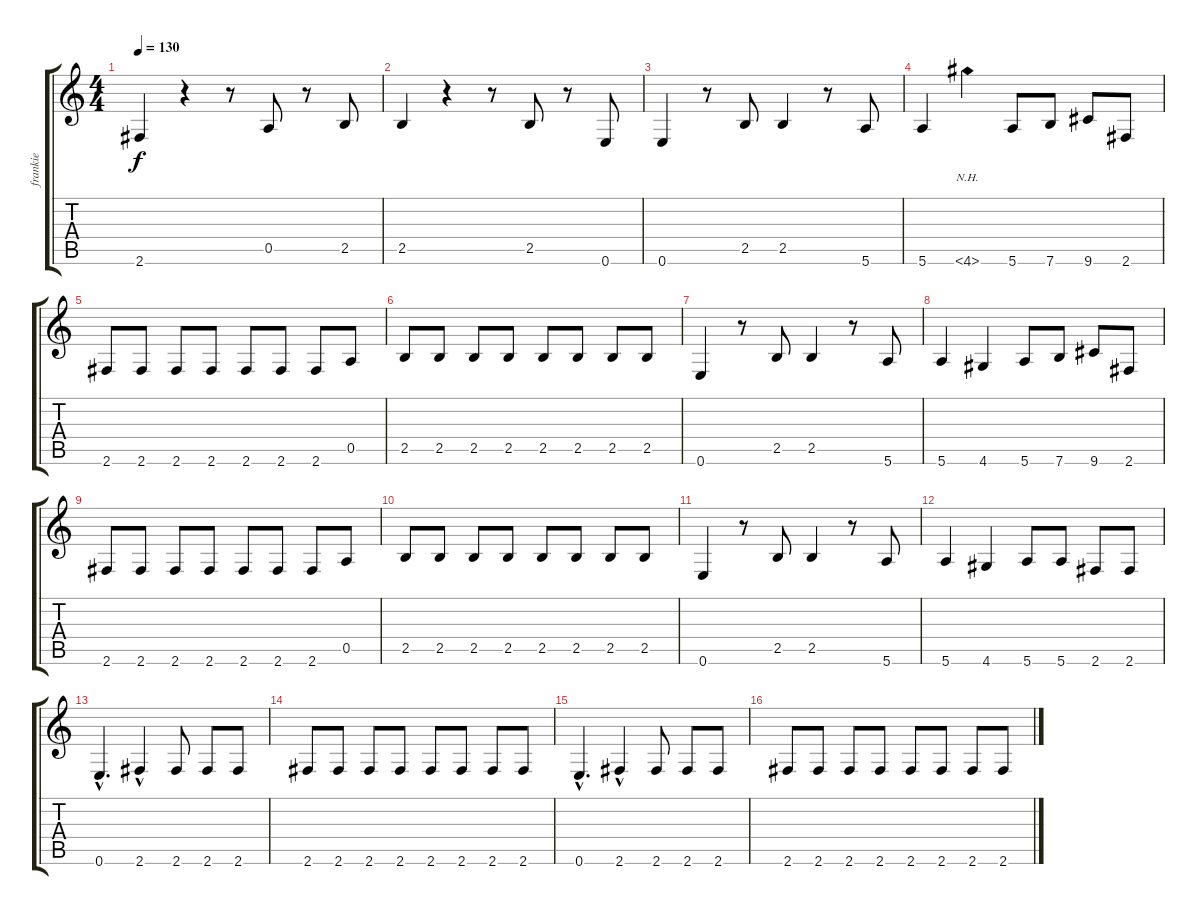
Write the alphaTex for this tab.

\track ("frankie" "frankie") {instrument electricbasspick}
\staff {score tabs}
\tuning (E4 B3 G3 D3 A2 E2) {hide}
\ts (4 4)
\tempo 130
\clef g2
\ks c
2.6.4{dy f} r.4 r.8 0.5.8 r.8 2.5.8 |
2.5.4 r.4 r.8 2.5.8 r.8 0.6.8 |
0.6.4 r.8 2.5.8 2.5.4 r.8 5.6.8 |
5.6.4 4.6{nh}.4 5.6.8 7.6.8 9.6.8 2.6.8 |
2.6.8 2.6.8 2.6.8 2.6.8 2.6.8 2.6.8 2.6.8 0.5.8 |
2.5.8 2.5.8 2.5.8 2.5.8 2.5.8 2.5.8 2.5.8 2.5.8 |
0.6.4 r.8 2.5.8 2.5.4 r.8 5.6.8 |
5.6.4 4.6.4 5.6.8 7.6.8 9.6.8 2.6.8 |
2.6.8 2.6.8 2.6.8 2.6.8 2.6.8 2.6.8 2.6.8 0.5.8 |
2.5.8 2.5.8 2.5.8 2.5.8 2.5.8 2.5.8 2.5.8 2.5.8 |
0.6.4 r.8 2.5.8 2.5.4 r.8 5.6.8 |
5.6.4 4.6.4 5.6.8 5.6.8 2.6.8 2.6.8 |
0.6{hac}.4{d} 2.6{hac}.4 2.6.8 2.6.8 2.6.8 |
2.6.8 2.6.8 2.6.8 2.6.8 2.6.8 2.6.8 2.6.8 2.6.8 |
0.6{hac}.4{d} 2.6{hac}.4 2.6.8 2.6.8 2.6.8 |
2.6.8 2.6.8 2.6.8 2.6.8 2.6.8 2.6.8 2.6.8 2.6.8
